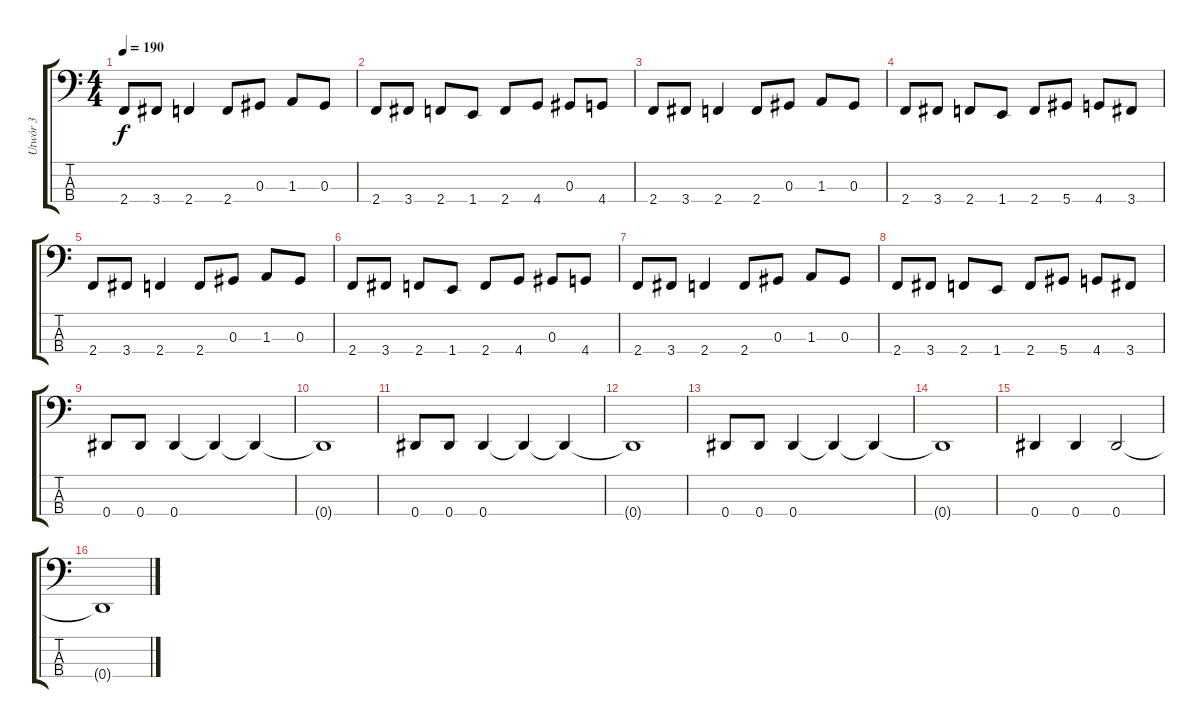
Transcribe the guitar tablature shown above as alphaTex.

\track ("Utwór 3" "Utwór 3") {instrument electricbassfinger}
\staff {score tabs}
\tuning (Gb2 Db2 Ab1 Eb1) {hide}
\ts (4 4)
\tempo 190
\clef f4
\ks c
2.4.8{dy f} 3.4.8 2.4.4 2.4.8 0.3.8 1.3.8 0.3.8 |
2.4.8 3.4.8 2.4.8 1.4.8 2.4.8 4.4.8 0.3.8 4.4.8 |
2.4.8 3.4.8 2.4.4 2.4.8 0.3.8 1.3.8 0.3.8 |
2.4.8 3.4.8 2.4.8 1.4.8 2.4.8 5.4.8 4.4.8 3.4.8 |
2.4.8 3.4.8 2.4.4 2.4.8 0.3.8 1.3.8 0.3.8 |
2.4.8 3.4.8 2.4.8 1.4.8 2.4.8 4.4.8 0.3.8 4.4.8 |
2.4.8 3.4.8 2.4.4 2.4.8 0.3.8 1.3.8 0.3.8 |
2.4.8 3.4.8 2.4.8 1.4.8 2.4.8 5.4.8 4.4.8 3.4.8 |
0.4.8 0.4.8 0.4.4 0.4{t}.4 0.4{t}.4 |
0.4{t}.1 |
0.4.8 0.4.8 0.4.4 0.4{t}.4 0.4{t}.4 |
0.4{t}.1 |
0.4.8 0.4.8 0.4.4 0.4{t}.4 0.4{t}.4 |
0.4{t}.1 |
0.4.4 0.4.4 0.4.2 |
0.4{t}.1
